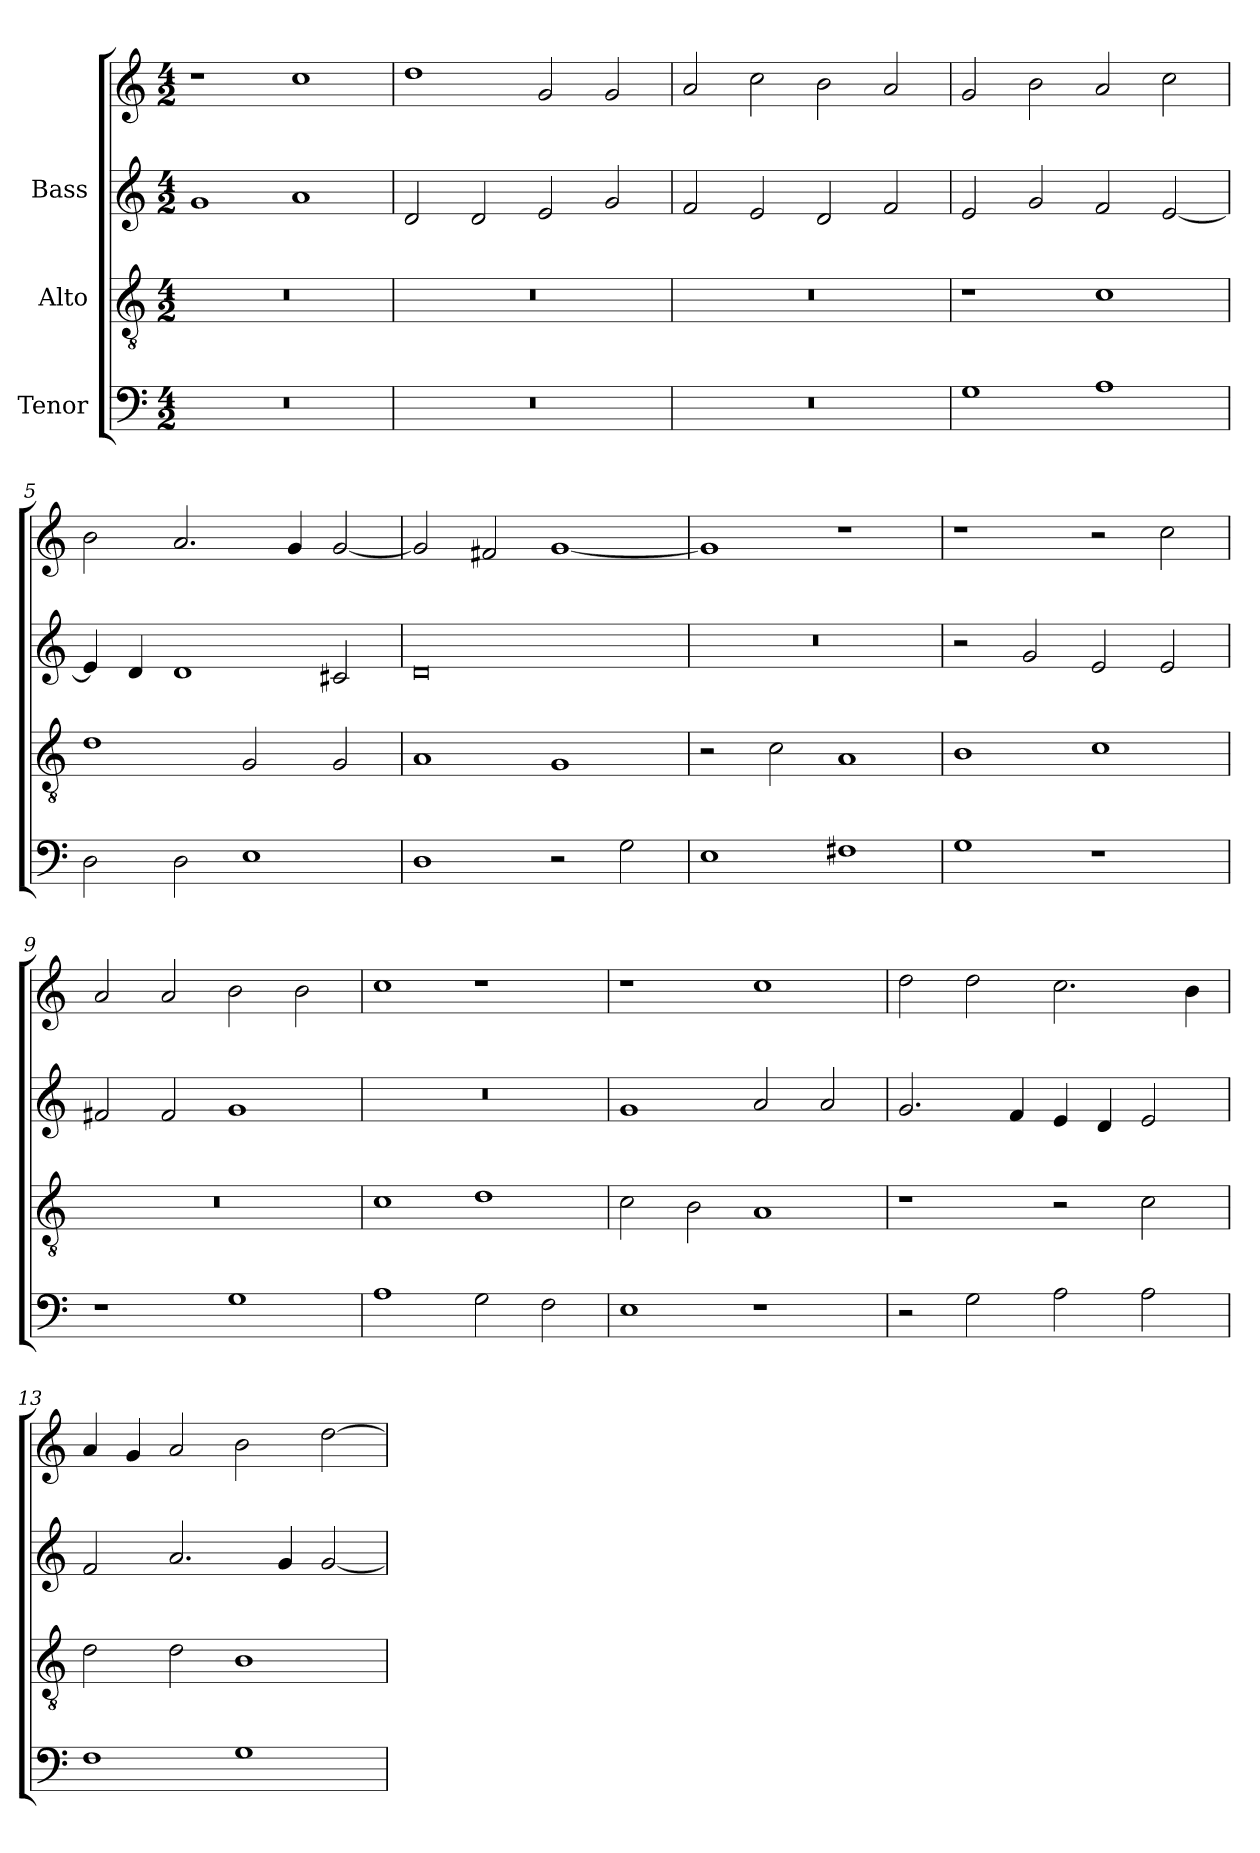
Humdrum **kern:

**kern	**kern	**kern	**kern
*part4	*part3	*part2	*part1
*staff4	*staff3	*staff2	*staff1
*I"Tenor	*I"Alto	*I"Bass	*
*clefF4	*clefGv2	*clefG2	*clefG2
*k[]	*k[]	*k[]	*k[]
*C:	*C:	*C:	*C:
*M4/2	*M4/2	*M4/2	*M4/2
=1	=1	=1	=1
0r	0r	1g/	1r
.	.	1a/	1cc\
=2	=2	=2	=2
0r	0r	2d/	1dd\
.	.	2d/	.
.	.	2e/	2g/
.	.	2g/	2g/
=3	=3	=3	=3
0r	0r	2f/	2a/
.	.	2e/	2cc\
.	.	2d/	2b\
.	.	2f/	2a/
=4	=4	=4	=4
1G\	1r	2e/	2g/
.	.	2g/	2b\
1A\	1c\	2f/	2a/
.	.	[2e/	2cc\
!!LO:LB:g=z
=5	=5	=5	=5
2D\	1d\	4e/]	2b\
.	.	4d/	.
2D\	.	1d/	2.a/
1E\	2G/	.	.
.	.	.	4g/
.	2G/	2c#X/	[2g/
=6	=6	=6	=6
1D\	1A/	0d/	2g/]
.	.	.	2f#X/
2r	1G/	.	[1g/
2G\	.	.	.
=7	=7	=7	=7
1E\	2r	0r	1g/]
.	2c\	.	.
1F#X\	1A/	.	1r
=8	=8	=8	=8
1G\	1B\	2r	1r
.	.	2g/	.
1r	1c\	2e/	2r
.	.	2e/	2cc\
!!LO:PB:g=z
=9	=9	=9	=9
1r	0r	2f#X/	2a/
.	.	2f#/	2a/
1G\	.	1g/	2b\
.	.	.	2b\
=10	=10	=10	=10
1A\	1c\	0r	1cc\
2G\	1d\	.	1r
2F\	.	.	.
=11	=11	=11	=11
1E\	2c\	1g/	1r
.	2B\	.	.
1r	1A/	2a/	1cc\
.	.	2a/	.
=12	=12	=12	=12
2r	1r	2.g/	2dd\
2G\	.	.	2dd\
.	.	4f/	.
2A\	2r	4e/	2.cc\
.	.	4d/	.
2A\	2c\	2e/	.
.	.	.	4b\
!!LO:LB:g=z
=13	=13	=13	=13
1F\	2d\	2f/	4a/
.	.	.	4g/
.	2d\	2.a/	2a/
1G\	1B\	.	2b\
.	.	4g/	.
.	.	[2g/	[2dd\
=	=	=	=
*-	*-	*-	*-
